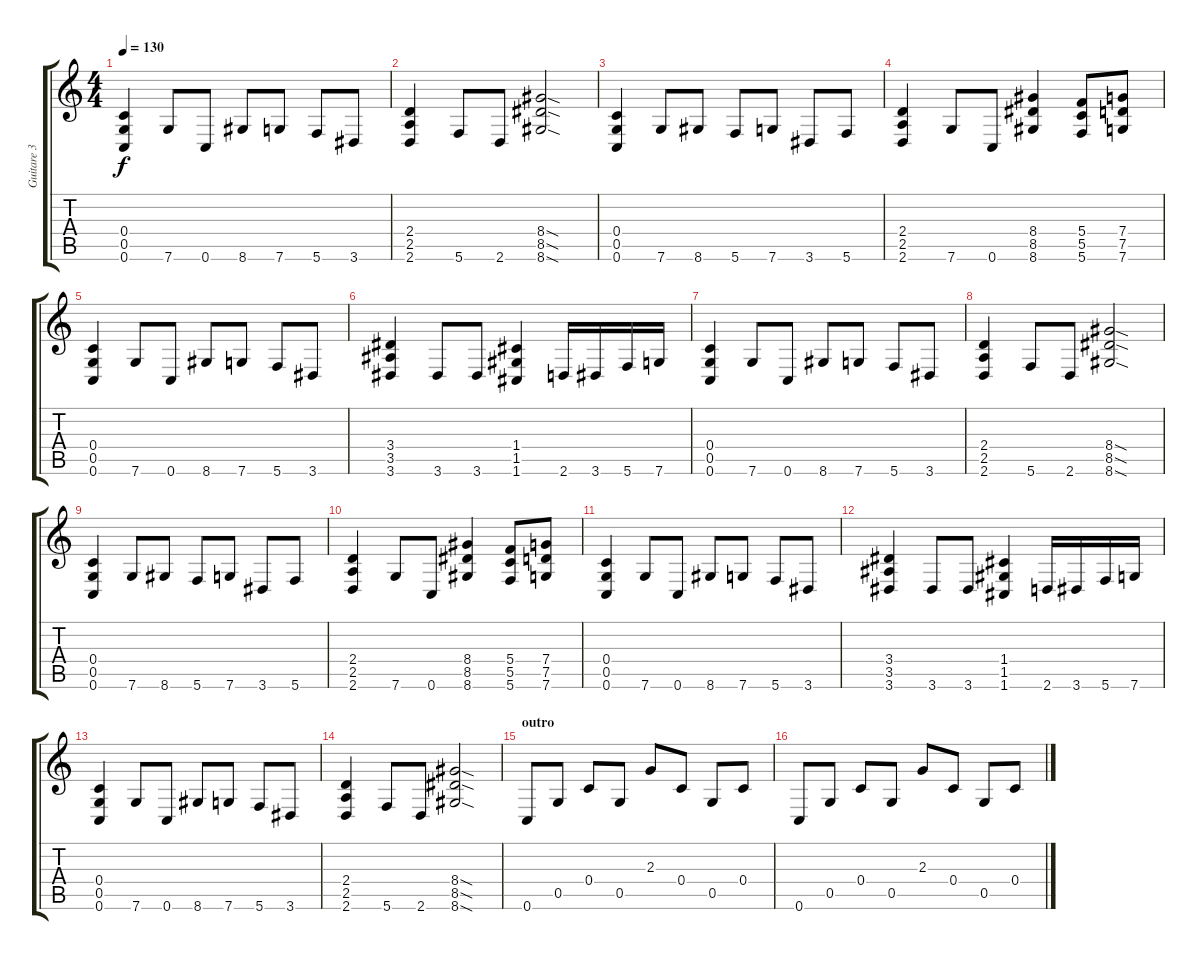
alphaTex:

\track ("Guitare 3" "Guitare 3") {instrument distortionguitar}
\staff {score tabs}
\tuning (D4 A3 F3 C3 G2 C2) {hide}
\ts (4 4)
\tempo 130
\clef g2
\ks c
(0.4 0.5 0.6).4{dy f} 7.6.8 0.6.8 8.6.8 7.6.8 5.6.8 3.6.8 |
(2.4 2.5 2.6).4 5.6.8 2.6.8 (8.4{sod} 8.5{sod} 8.6{sod}).2 |
(0.4 0.5 0.6).4 7.6.8 8.6.8 5.6.8 7.6.8 3.6.8 5.6.8 |
(2.4 2.5 2.6).4 7.6.8 0.6.8 (8.4 8.5 8.6).4 (5.4 5.5 5.6).8 (7.4 7.5 7.6).8 |
(0.4 0.5 0.6).4 7.6.8 0.6.8 8.6.8 7.6.8 5.6.8 3.6.8 |
(3.4 3.5 3.6).4 3.6.8 3.6.8 (1.4 1.5 1.6).4 2.6.16 3.6.16 5.6.16 7.6.16 |
(0.4 0.5 0.6).4 7.6.8 0.6.8 8.6.8 7.6.8 5.6.8 3.6.8 |
(2.4 2.5 2.6).4 5.6.8 2.6.8 (8.4{sod} 8.5{sod} 8.6{sod}).2 |
(0.4 0.5 0.6).4 7.6.8 8.6.8 5.6.8 7.6.8 3.6.8 5.6.8 |
(2.4 2.5 2.6).4 7.6.8 0.6.8 (8.4 8.5 8.6).4 (5.4 5.5 5.6).8 (7.4 7.5 7.6).8 |
(0.4 0.5 0.6).4 7.6.8 0.6.8 8.6.8 7.6.8 5.6.8 3.6.8 |
(3.4 3.5 3.6).4 3.6.8 3.6.8 (1.4 1.5 1.6).4 2.6.16 3.6.16 5.6.16 7.6.16 |
(0.4 0.5 0.6).4 7.6.8 0.6.8 8.6.8 7.6.8 5.6.8 3.6.8 |
(2.4 2.5 2.6).4 5.6.8 2.6.8 (8.4{sod} 8.5{sod} 8.6{sod}).2 |
\section ("" "outro")
0.6.8 0.5.8 0.4.8 0.5.8 2.3.8 0.4.8 0.5.8 0.4.8 |
0.6.8 0.5.8 0.4.8 0.5.8 2.3.8 0.4.8 0.5.8 0.4.8
